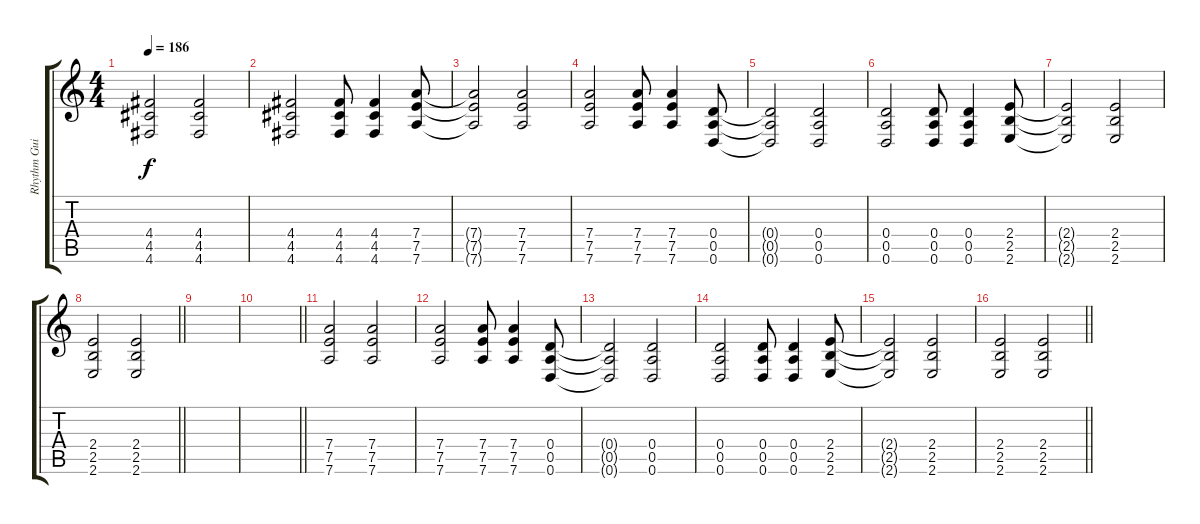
\track ("Rhythm Guitar" "Rhythm Gui") {instrument distortionguitar}
\staff {score tabs}
\tuning (E4 B3 G3 D3 A2 D2) {hide}
\ts (4 4)
\tempo 186
\clef g2
\ks c
(4.4 4.5 4.6).2{dy f} (4.4 4.5 4.6).2 |
(4.4 4.5 4.6).2 (4.4 4.5 4.6).8 (4.4 4.5 4.6).4 (7.4 7.5 7.6).8 |
(7.4{t} 7.5{t} 7.6{t}).2 (7.4 7.5 7.6).2 |
(7.4 7.5 7.6).2 (7.4 7.5 7.6).8 (7.4 7.5 7.6).4 (0.4 0.5 0.6).8 |
(0.4{t} 0.5{t} 0.6{t}).2 (0.4 0.5 0.6).2 |
(0.4 0.5 0.6).2 (0.4 0.5 0.6).8 (0.4 0.5 0.6).4 (2.4 2.5 2.6).8 |
(2.4{t} 2.5{t} 2.6{t}).2 (2.4 2.5 2.6).2 |
\barLineRight lightlight
(2.4 2.5 2.6).2 (2.4 2.5 2.6).2 |
|
\barLineRight lightlight
|
(7.4 7.5 7.6).2 (7.4 7.5 7.6).2 |
(7.4 7.5 7.6).2 (7.4 7.5 7.6).8 (7.4 7.5 7.6).4 (0.4 0.5 0.6).8 |
(0.4{t} 0.5{t} 0.6{t}).2 (0.4 0.5 0.6).2 |
(0.4 0.5 0.6).2 (0.4 0.5 0.6).8 (0.4 0.5 0.6).4 (2.4 2.5 2.6).8 |
(2.4{t} 2.5{t} 2.6{t}).2 (2.4 2.5 2.6).2 |
\barLineRight lightlight
(2.4 2.5 2.6).2 (2.4 2.5 2.6).2
